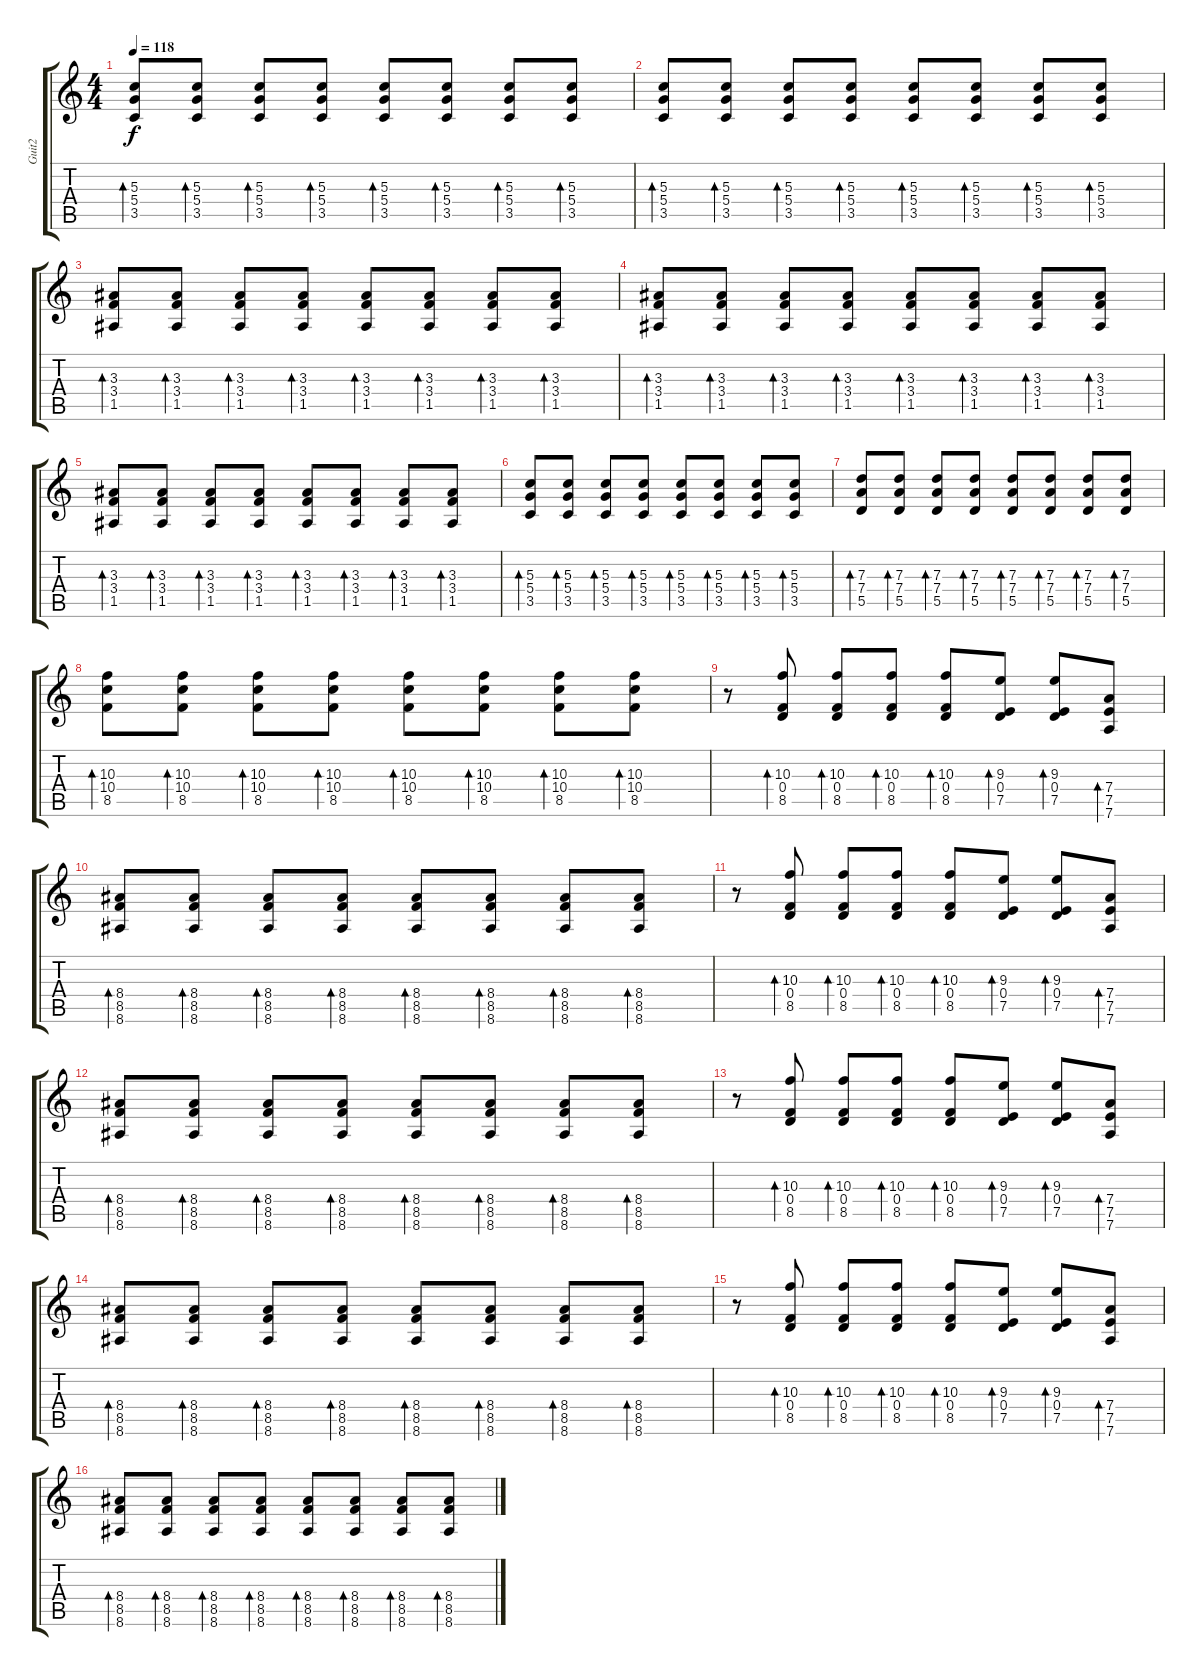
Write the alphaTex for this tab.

\track ("Guit2" "Guit2") {instrument acousticguitarsteel}
\staff {score tabs}
\tuning (E4 B3 G3 D3 A2 D2) {hide}
\ts (4 4)
\tempo 118
\clef g2
\ks c
(5.3 5.4 3.5).8{bd 60 dy f} (5.3 5.4 3.5).8{bd 60} (5.3 5.4 3.5).8{bd 60} (5.3 5.4 3.5).8{bd 60} (5.3 5.4 3.5).8{bd 60} (5.3 5.4 3.5).8{bd 60} (5.3 5.4 3.5).8{bd 60} (5.3 5.4 3.5).8{bd 60} |
(5.3 5.4 3.5).8{bd 60} (5.3 5.4 3.5).8{bd 60} (5.3 5.4 3.5).8{bd 60} (5.3 5.4 3.5).8{bd 60} (5.3 5.4 3.5).8{bd 60} (5.3 5.4 3.5).8{bd 60} (5.3 5.4 3.5).8{bd 60} (5.3 5.4 3.5).8{bd 60} |
(3.3 3.4 1.5).8{bd 60} (3.3 3.4 1.5).8{bd 60} (3.3 3.4 1.5).8{bd 60} (3.3 3.4 1.5).8{bd 60} (3.3 3.4 1.5).8{bd 60} (3.3 3.4 1.5).8{bd 60} (3.3 3.4 1.5).8{bd 60} (3.3 3.4 1.5).8{bd 60} |
(3.3 3.4 1.5).8{bd 60} (3.3 3.4 1.5).8{bd 60} (3.3 3.4 1.5).8{bd 60} (3.3 3.4 1.5).8{bd 60} (3.3 3.4 1.5).8{bd 60} (3.3 3.4 1.5).8{bd 60} (3.3 3.4 1.5).8{bd 60} (3.3 3.4 1.5).8{bd 60} |
(3.3 3.4 1.5).8{bd 60} (3.3 3.4 1.5).8{bd 60} (3.3 3.4 1.5).8{bd 60} (3.3 3.4 1.5).8{bd 60} (3.3 3.4 1.5).8{bd 60} (3.3 3.4 1.5).8{bd 60} (3.3 3.4 1.5).8{bd 60} (3.3 3.4 1.5).8{bd 60} |
(5.3 5.4 3.5).8{bd 60} (5.3 5.4 3.5).8{bd 60} (5.3 5.4 3.5).8{bd 60} (5.3 5.4 3.5).8{bd 60} (5.3 5.4 3.5).8{bd 60} (5.3 5.4 3.5).8{bd 60} (5.3 5.4 3.5).8{bd 60} (5.3 5.4 3.5).8{bd 60} |
(7.3 7.4 5.5).8{bd 60} (7.3 7.4 5.5).8{bd 60} (7.3 7.4 5.5).8{bd 60} (7.3 7.4 5.5).8{bd 60} (7.3 7.4 5.5).8{bd 60} (7.3 7.4 5.5).8{bd 60} (7.3 7.4 5.5).8{bd 60} (7.3 7.4 5.5).8{bd 60} |
(10.3 10.4 8.5).8{bd 60} (10.3 10.4 8.5).8{bd 60} (10.3 10.4 8.5).8{bd 60} (10.3 10.4 8.5).8{bd 60} (10.3 10.4 8.5).8{bd 60} (10.3 10.4 8.5).8{bd 60} (10.3 10.4 8.5).8{bd 60} (10.3 10.4 8.5).8{bd 60} |
r.8 (10.3 0.4 8.5).8{bd 60} (10.3 0.4 8.5).8{bd 60} (10.3 0.4 8.5).8{bd 60} (10.3 0.4 8.5).8{bd 60} (9.3 0.4 7.5).8{bd 60} (9.3 0.4 7.5).8{bd 60} (7.4 7.5 7.6).8{bd 60} |
(8.4 8.5 8.6).8{bd 60} (8.4 8.5 8.6).8{bd 60} (8.4 8.5 8.6).8{bd 60} (8.4 8.5 8.6).8{bd 60} (8.4 8.5 8.6).8{bd 60} (8.4 8.5 8.6).8{bd 60} (8.4 8.5 8.6).8{bd 60} (8.4 8.5 8.6).8{bd 60} |
r.8 (10.3 0.4 8.5).8{bd 60} (10.3 0.4 8.5).8{bd 60} (10.3 0.4 8.5).8{bd 60} (10.3 0.4 8.5).8{bd 60} (9.3 0.4 7.5).8{bd 60} (9.3 0.4 7.5).8{bd 60} (7.4 7.5 7.6).8{bd 60} |
(8.4 8.5 8.6).8{bd 60} (8.4 8.5 8.6).8{bd 60} (8.4 8.5 8.6).8{bd 60} (8.4 8.5 8.6).8{bd 60} (8.4 8.5 8.6).8{bd 60} (8.4 8.5 8.6).8{bd 60} (8.4 8.5 8.6).8{bd 60} (8.4 8.5 8.6).8{bd 60} |
r.8 (10.3 0.4 8.5).8{bd 60} (10.3 0.4 8.5).8{bd 60} (10.3 0.4 8.5).8{bd 60} (10.3 0.4 8.5).8{bd 60} (9.3 0.4 7.5).8{bd 60} (9.3 0.4 7.5).8{bd 60} (7.4 7.5 7.6).8{bd 60} |
(8.4 8.5 8.6).8{bd 60} (8.4 8.5 8.6).8{bd 60} (8.4 8.5 8.6).8{bd 60} (8.4 8.5 8.6).8{bd 60} (8.4 8.5 8.6).8{bd 60} (8.4 8.5 8.6).8{bd 60} (8.4 8.5 8.6).8{bd 60} (8.4 8.5 8.6).8{bd 60} |
r.8 (10.3 0.4 8.5).8{bd 60} (10.3 0.4 8.5).8{bd 60} (10.3 0.4 8.5).8{bd 60} (10.3 0.4 8.5).8{bd 60} (9.3 0.4 7.5).8{bd 60} (9.3 0.4 7.5).8{bd 60} (7.4 7.5 7.6).8{bd 60} |
(8.4 8.5 8.6).8{bd 60} (8.4 8.5 8.6).8{bd 60} (8.4 8.5 8.6).8{bd 60} (8.4 8.5 8.6).8{bd 60} (8.4 8.5 8.6).8{bd 60} (8.4 8.5 8.6).8{bd 60} (8.4 8.5 8.6).8{bd 60} (8.4 8.5 8.6).8{bd 60}
